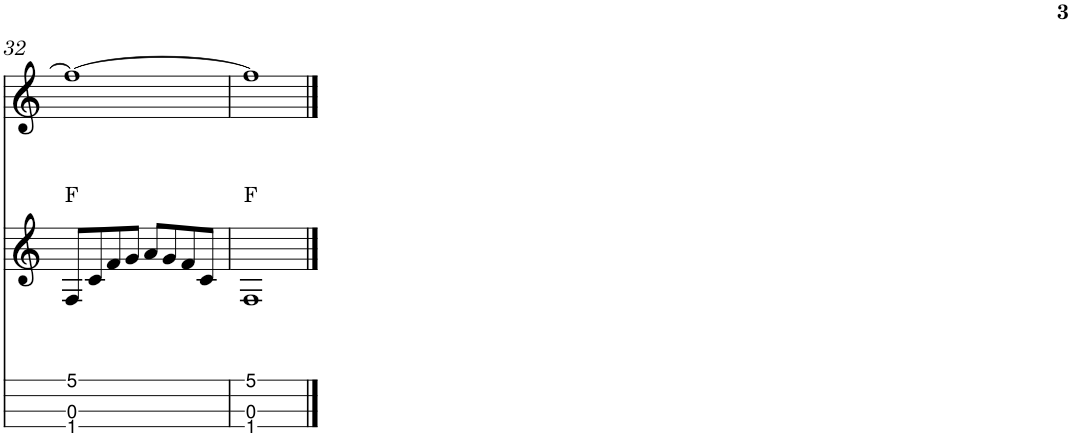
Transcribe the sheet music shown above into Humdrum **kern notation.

**kern	**kern	**harte	**kern
*part3	*part2	*part2	*part1
*staff3	*staff2	*	*staff1
*I"Bass Guitar	*I"Guitar	*	*I"Mandolin
!!LO:PB:g=z
*	*clefG2	*	*clefG2
*	*Trd7c12	*	*
*k[]	*k[]	*	*k[]
*M4/4	*M4/4	*	*M4/4
=32	=32	=32	=32
*^	*	*	*
1AAA 1C	1FFF	8F/L	F:maj	1ff_
.	.	8c/	.	.
.	.	8f/	.	.
.	.	8g/J	.	.
.	.	8a/L	.	.
.	.	8g/	.	.
.	.	8f/	.	.
.	.	8c/J	.	.
=33	=33	=33	=33	=33
1AAA 1C	1FFF	1F	F:maj	1ff]
*v	*v	*	*	*
==	==	==	==
*-	*-	*-	*-
